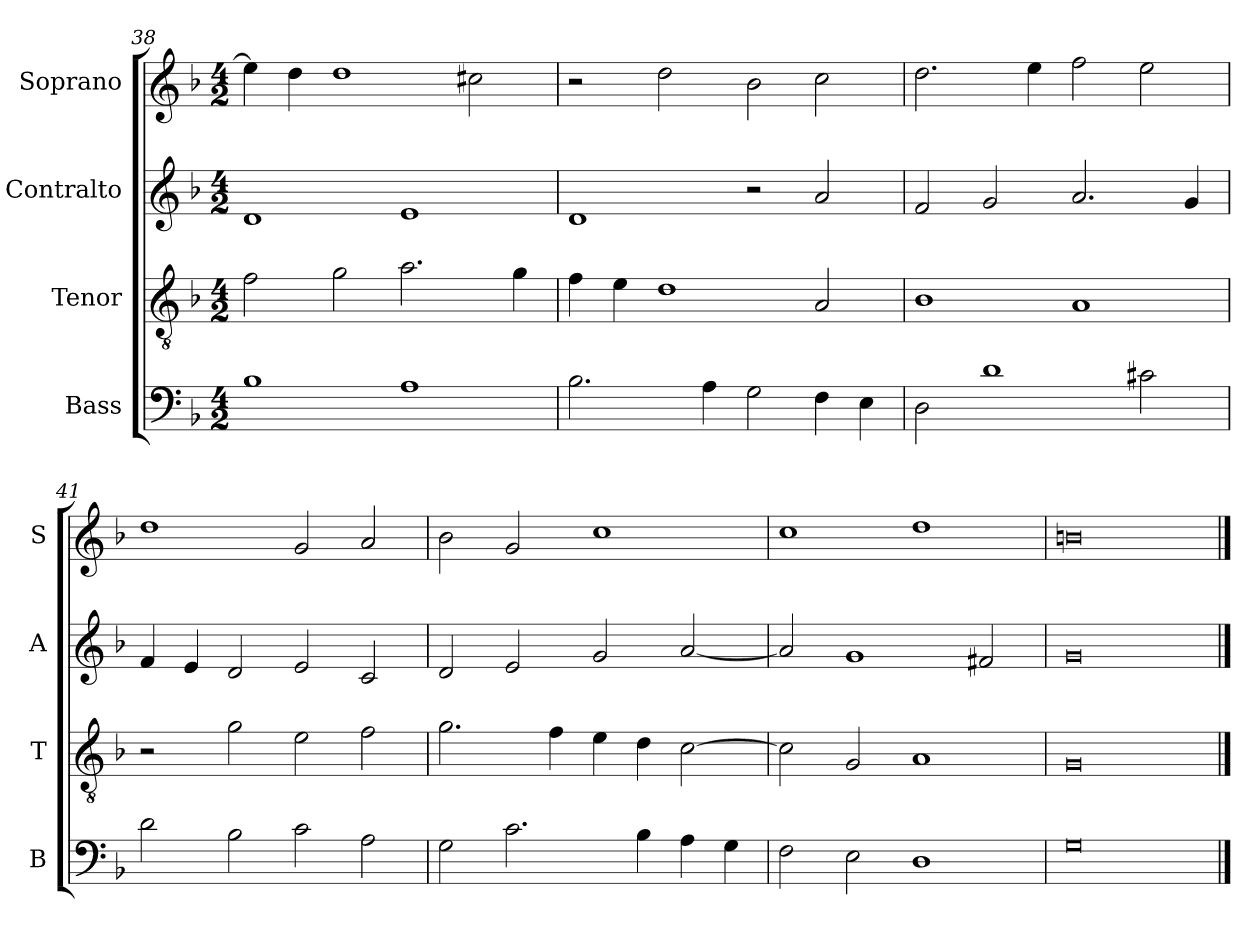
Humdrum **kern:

**kern	**kern	**kern	**kern
*part4	*part3	*part2	*part1
*staff4	*staff3	*staff2	*staff1
*I"Bass	*I"Tenor	*I"Contralto	*I"Soprano
*I'B	*I'T	*I'A	*I'S
*clefF4	*clefGv2	*clefG2	*clefG2
*k[b-]	*k[b-]	*k[b-]	*k[b-]
*G:dor	*G:dor	*G:dor	*G:dor
*M4/2	*M4/2	*M4/2	*M4/2
=38	=38	=38	=38
1B-	2f	1d	4ee]
.	.	.	4dd
.	2g	.	1dd
1A	2.a	1e	.
.	.	.	2cc#X
.	4g	.	.
=39	=39	=39	=39
2.B-	4f	1d	2r
.	4e	.	.
.	1d	.	2dd
4A	.	.	.
2G	.	2r	2b-
4F	2A	2a	2cc
4E	.	.	.
=40	=40	=40	=40
2D	1B-	2f	2.dd
1d	.	2g	.
.	.	.	4ee
.	1A	2.a	2ff
2c#X	.	.	2ee
.	.	4g	.
=41	=41	=41	=41
2d	2r	4f	1dd
.	.	4e	.
2B-	2g	2d	.
2c	2e	2e	2g
2A	2f	2c	2a
=42	=42	=42	=42
2G	2.g	2d	2b-
2.c	.	2e	2g
.	4f	.	.
.	4e	2g	1cc
4B-	4d	.	.
4A	[2c	[2a	.
4G	.	.	.
=43	=43	=43	=43
2F	2c]	2a]	1cc
2E	2G	1g	.
1D	1A	.	1dd
.	.	2f#X	.
=44	=44	=44	=44
0G	0G	0g	0bn
==	==	==	==
*-	*-	*-	*-
